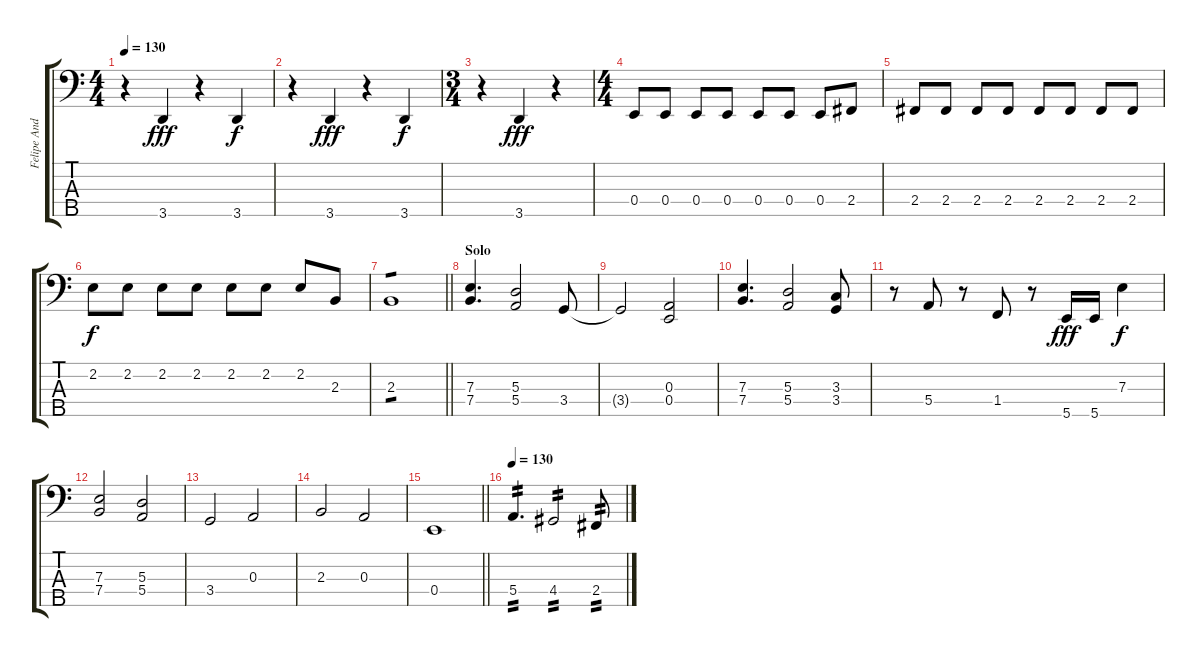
\track ("Felipe Andreoli" "Felipe And") {instrument electricbassfinger}
\staff {score tabs}
\tuning (G2 D2 A1 E1 B0) {hide}
\ts (4 4)
\tempo 130
\clef f4
\ks c
r.4{dy f} 3.5.4{dy fff} r.4 3.5.4{dy f} |
r.4 3.5.4{dy fff} r.4 3.5.4{dy f} |
\ts (3 4)
r.4 3.5.4{dy fff} r.4 |
\ts (4 4)
0.4.8 0.4.8 0.4.8 0.4.8 0.4.8 0.4.8 0.4.8 2.4.8 |
2.4.8 2.4.8 2.4.8 2.4.8 2.4.8 2.4.8 2.4.8 2.4.8 |
2.2.8{dy f} 2.2.8 2.2.8 2.2.8 2.2.8 2.2.8 2.2.8 2.3.8 |
\barLineRight lightlight
2.3.1{tp 1} |
\section ("" "Solo")
(7.3 7.4).4{d} (5.3 5.4).2 3.4.8 |
3.4{t}.2 (0.3 0.4).2 |
(7.3 7.4).4{d} (5.3 5.4).2 (3.3 3.4).8 |
r.8 5.4.8 r.8 1.4.8 r.8 5.5.16{dy fff} 5.5.16 7.3.4{dy f} |
(7.3 7.4).2 (5.3 5.4).2 |
3.4.2 0.3.2 |
2.3.2 0.3.2 |
\barLineRight lightlight
0.4.1 |
\tempo 130
5.4.4{d tp 2} 4.4.2{tp 2} 2.4.8{tp 2}
